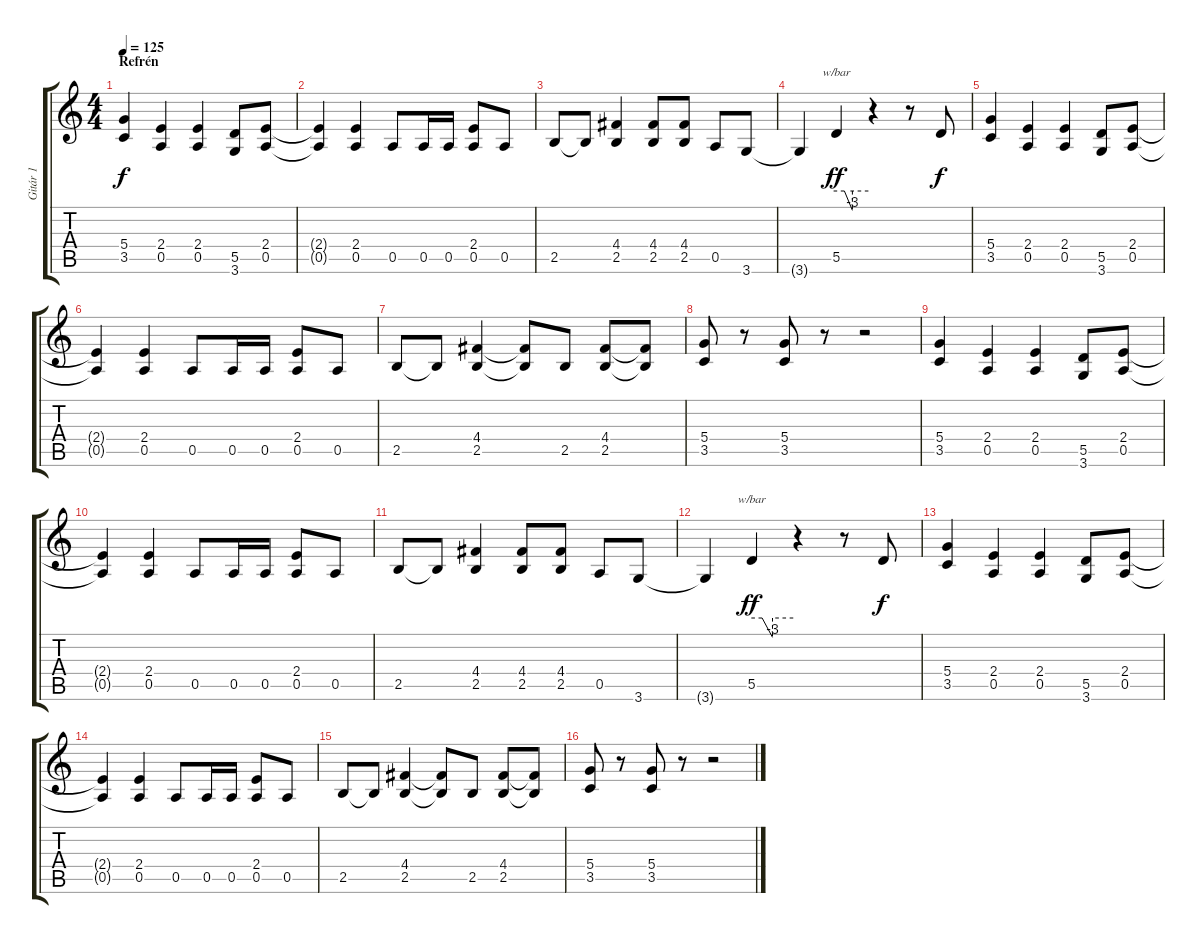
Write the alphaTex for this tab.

\track ("Gitár 1" "Gitár 1") {instrument distortionguitar}
\staff {score tabs}
\tuning (E4 B3 G3 D3 A2 E2) {hide}
\ts (4 4)
\section ("" "Refrén")
\tempo 125
\clef g2
\ks c
(5.4 3.5).4{dy f} (2.4 0.5).4 (2.4 0.5).4 (5.5 3.6).8 (2.4 0.5).8 |
(2.4{t} 0.5{t}).4 (2.4 0.5).4 0.5.8 0.5.16 0.5.16 (2.4 0.5).8 0.5.8 |
2.5.8 2.5{t}.8 (4.4 2.5).4 (4.4 2.5).8 (4.4 2.5).8 0.5.8 3.6.8 |
3.6{t}.4 5.5.4{tbe (custom default 0 0 15 0 30 -12 30 0 60 0) dy ff} r.4 r.8 5.5{t}.8{dy f} |
(5.4 3.5).4 (2.4 0.5).4 (2.4 0.5).4 (5.5 3.6).8 (2.4 0.5).8 |
(2.4{t} 0.5{t}).4 (2.4 0.5).4 0.5.8 0.5.16 0.5.16 (2.4 0.5).8 0.5.8 |
2.5.8 2.5{t}.8 (4.4 2.5).4 (4.4{t} 2.5{t}).8 2.5.8 (4.4 2.5).8 (4.4{t} 2.5{t}).8 |
(5.4 3.5).8 r.8 (5.4 3.5).8 r.8 r.2 |
(5.4 3.5).4 (2.4 0.5).4 (2.4 0.5).4 (5.5 3.6).8 (2.4 0.5).8 |
(2.4{t} 0.5{t}).4 (2.4 0.5).4 0.5.8 0.5.16 0.5.16 (2.4 0.5).8 0.5.8 |
2.5.8 2.5{t}.8 (4.4 2.5).4 (4.4 2.5).8 (4.4 2.5).8 0.5.8 3.6.8 |
3.6{t}.4 5.5.4{tbe (custom default 0 0 15 0 30 -12 30 0 60 0) dy ff} r.4 r.8 5.5{t}.8{dy f} |
(5.4 3.5).4 (2.4 0.5).4 (2.4 0.5).4 (5.5 3.6).8 (2.4 0.5).8 |
(2.4{t} 0.5{t}).4 (2.4 0.5).4 0.5.8 0.5.16 0.5.16 (2.4 0.5).8 0.5.8 |
2.5.8 2.5{t}.8 (4.4 2.5).4 (4.4{t} 2.5{t}).8 2.5.8 (4.4 2.5).8 (4.4{t} 2.5{t}).8 |
(5.4 3.5).8 r.8 (5.4 3.5).8 r.8 r.2
